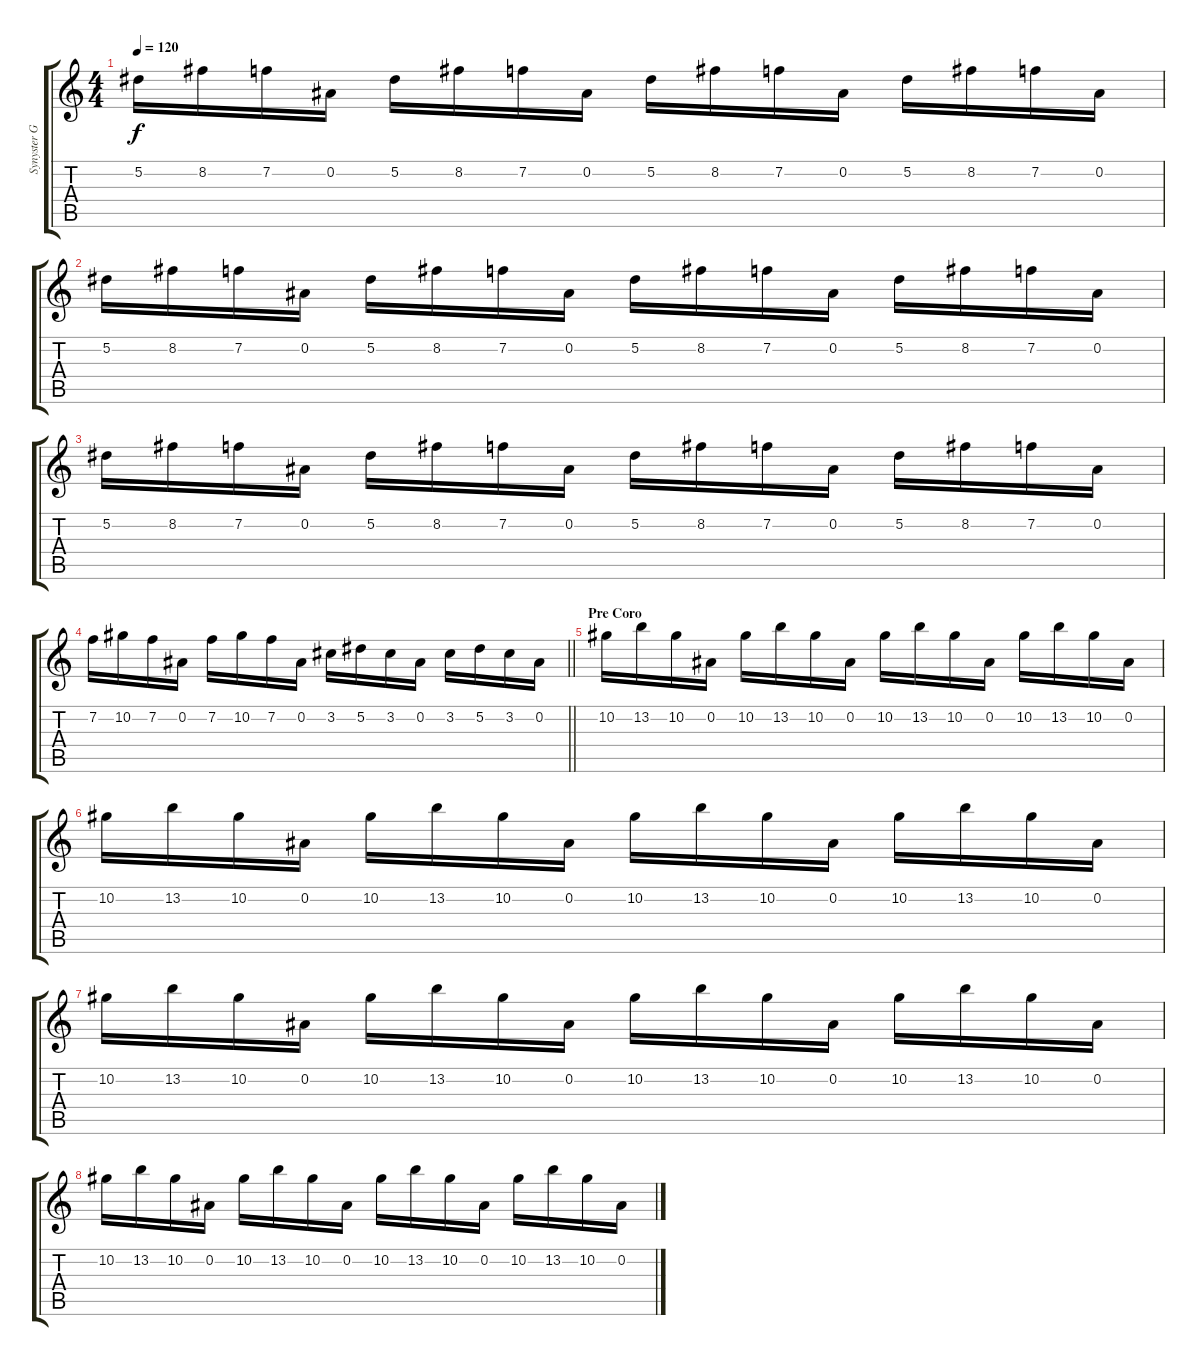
\track ("Synyster Gates" "Synyster G") {instrument distortionguitar}
\staff {score tabs}
\tuning (Eb4 Bb3 Gb3 Db3 Ab2 Db2) {hide}
\ts (4 4)
\tempo 120
\clef g2
\ks c
5.2.16{dy f} 8.2.16 7.2.16 0.2.16 5.2.16 8.2.16 7.2.16 0.2.16 5.2.16 8.2.16 7.2.16 0.2.16 5.2.16 8.2.16 7.2.16 0.2.16 |
5.2.16 8.2.16 7.2.16 0.2.16 5.2.16 8.2.16 7.2.16 0.2.16 5.2.16 8.2.16 7.2.16 0.2.16 5.2.16 8.2.16 7.2.16 0.2.16 |
5.2.16 8.2.16 7.2.16 0.2.16 5.2.16 8.2.16 7.2.16 0.2.16 5.2.16 8.2.16 7.2.16 0.2.16 5.2.16 8.2.16 7.2.16 0.2.16 |
\barLineRight lightlight
7.2.16 10.2.16 7.2.16 0.2.16 7.2.16 10.2.16 7.2.16 0.2.16 3.2.16 5.2.16 3.2.16 0.2.16 3.2.16 5.2.16 3.2.16 0.2.16 |
\section ("" "Pre Coro")
10.2.16 13.2.16 10.2.16 0.2.16 10.2.16 13.2.16 10.2.16 0.2.16 10.2.16 13.2.16 10.2.16 0.2.16 10.2.16 13.2.16 10.2.16 0.2.16 |
10.2.16 13.2.16 10.2.16 0.2.16 10.2.16 13.2.16 10.2.16 0.2.16 10.2.16 13.2.16 10.2.16 0.2.16 10.2.16 13.2.16 10.2.16 0.2.16 |
10.2.16 13.2.16 10.2.16 0.2.16 10.2.16 13.2.16 10.2.16 0.2.16 10.2.16 13.2.16 10.2.16 0.2.16 10.2.16 13.2.16 10.2.16 0.2.16 |
10.2.16 13.2.16 10.2.16 0.2.16 10.2.16 13.2.16 10.2.16 0.2.16 10.2.16 13.2.16 10.2.16 0.2.16 10.2.16 13.2.16 10.2.16 0.2.16
